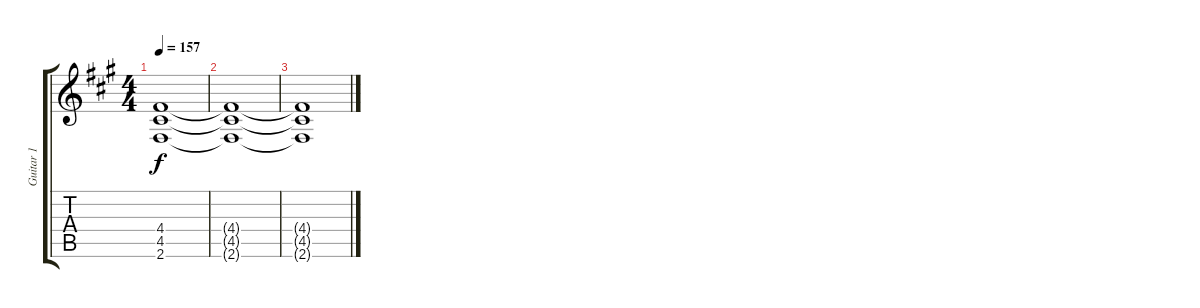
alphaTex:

\track ("Guitar 1" "Guitar 1") {instrument distortionguitar}
\staff {score tabs}
\tuning (E4 B3 G3 D3 A2 E2) {hide}
\ts (4 4)
\tempo 157
\clef g2
\ks f#minor
(4.4{t} 4.5{t} 2.6{t}).1{dy f} |
(4.4{t} 4.5{t} 2.6{t}).1 |
(4.4{t} 4.5{t} 2.6{t}).1
